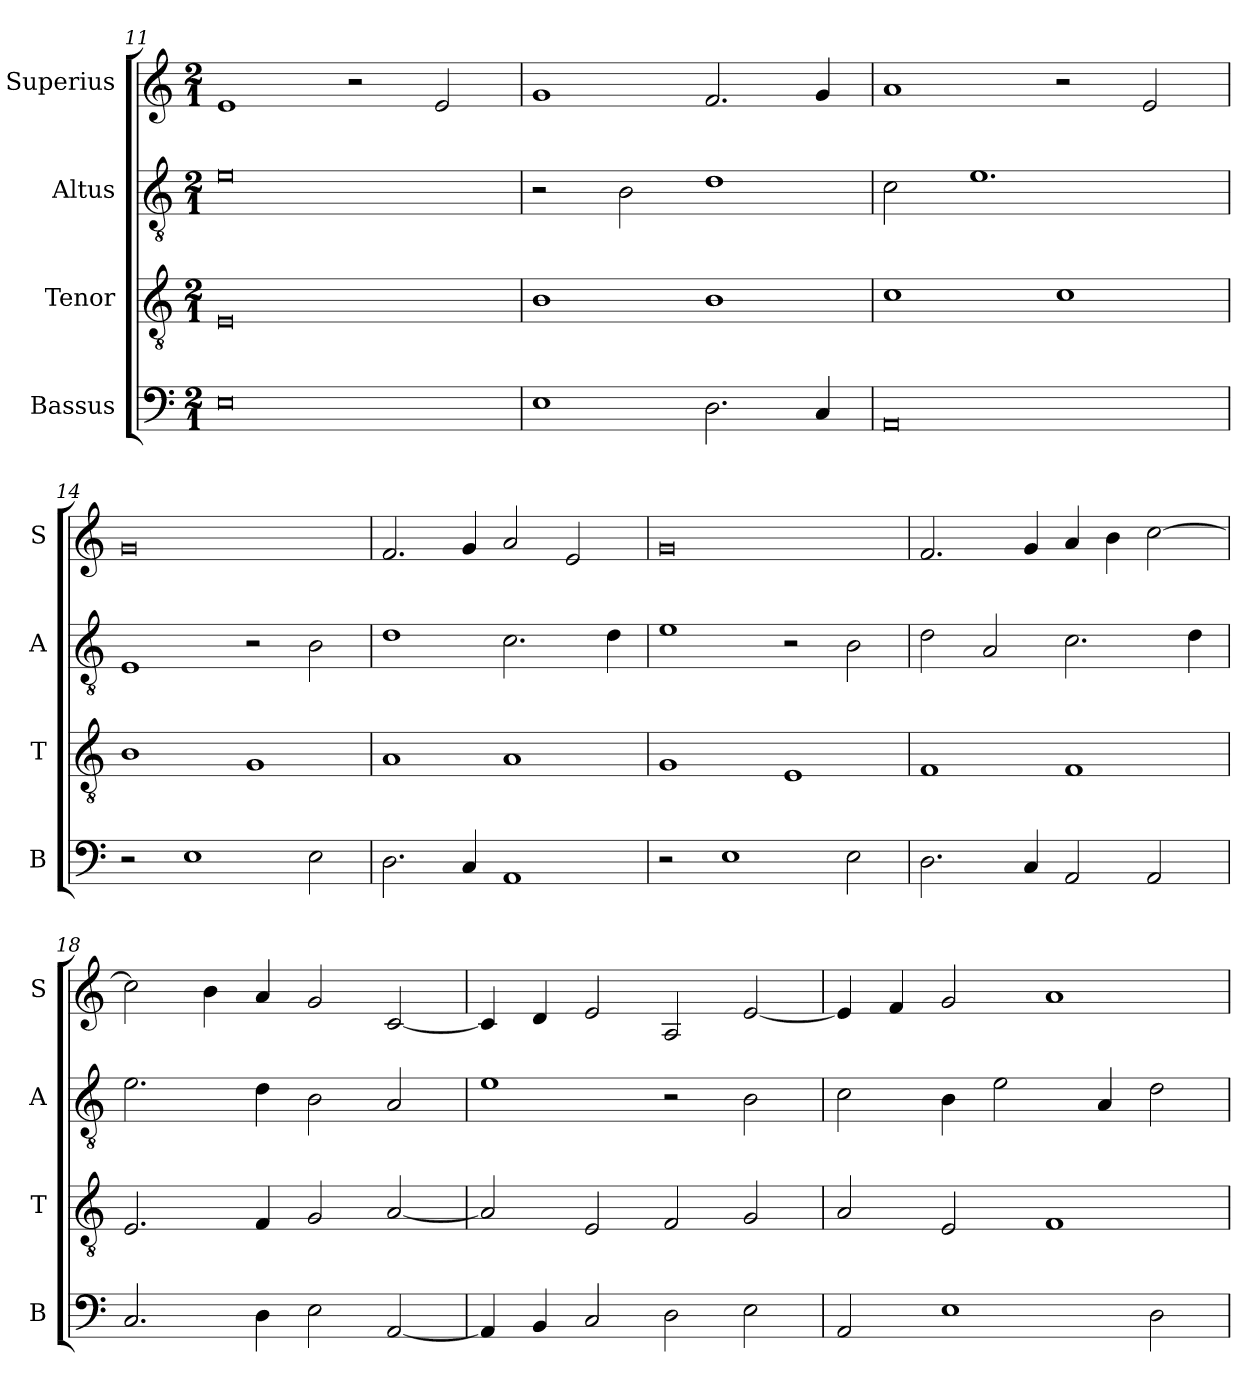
**kern	**kern	**kern	**kern
*part4	*part3	*part2	*part1
*staff4	*staff3	*staff2	*staff1
*I"Bassus	*I"Tenor	*I"Altus	*I"Superius
*I'B	*I'T	*I'A	*I'S
*clefF4	*clefGv2	*clefGv2	*clefG2
*k[]	*k[]	*k[]	*k[]
*M2/1	*M2/1	*M2/1	*M2/1
=11	=11	=11	=11
0E	0E	0e	1e
.	.	.	2r
.	.	.	2e/
=12	=12	=12	=12
1E	1B	2r	1g
.	.	2B\	.
2.D\	1B	1d	2.f/
4C/	.	.	4g/
=13	=13	=13	=13
0AA	1c	2c\	1a
.	.	1.e	.
.	1c	.	2r
.	.	.	2e/
=14	=14	=14	=14
2r	1B	1E	0g
1E	.	.	.
.	1G	2r	.
2E\	.	2B\	.
=15	=15	=15	=15
2.D\	1A	1d	2.f/
4C/	.	.	4g/
1AA	1A	2.c\	2a/
.	.	.	2e/
.	.	4d\	.
=16	=16	=16	=16
2r	1G	1e	0g
1E	.	.	.
.	1E	2r	.
2E\	.	2B\	.
=17	=17	=17	=17
2.D\	1F	2d\	2.f/
.	.	2A/	.
4C/	.	.	4g/
2AA/	1F	2.c\	4a/
.	.	.	4b\
2AA/	.	.	[2cc\
.	.	4d\	.
=18	=18	=18	=18
2.C/	2.E/	2.e\	2cc\]
.	.	.	4b\
4D\	4F/	4d\	4a/
2E\	2G/	2B\	2g/
[2AA/	[2A/	2A/	[2c/
=19	=19	=19	=19
4AA/]	2A/]	1e	4c/]
4BB/	.	.	4d/
2C/	2E/	.	2e/
2D\	2F/	2r	2A/
2E\	2G/	2B\	[2e/
=20	=20	=20	=20
2AA/	2A/	2c\	4e/]
.	.	.	4f/
1E	2E/	4B\	2g/
.	.	2e\	.
.	1F	.	1a
.	.	4A/	.
2D\	.	2d\	.
=	=	=	=
*-	*-	*-	*-
